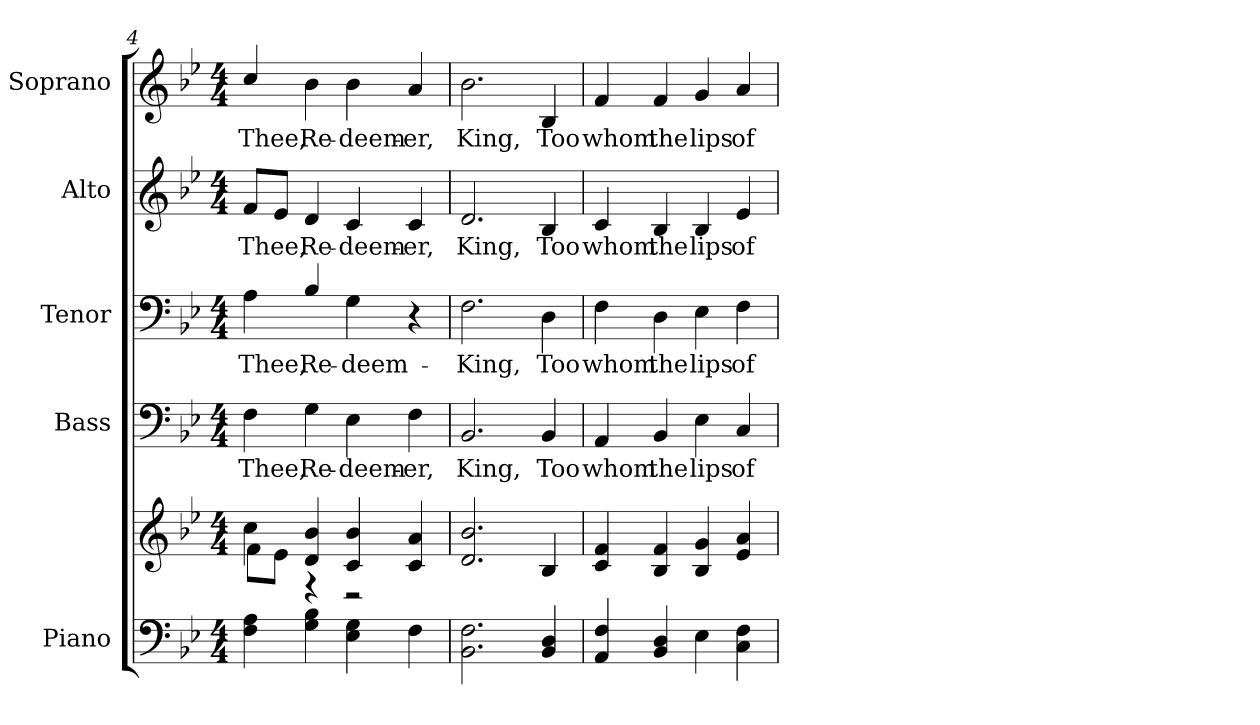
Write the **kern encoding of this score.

**kern	**kern	**kern	**text	**kern	**text	**kern	**text	**kern	**text
*part5	*part5	*part4	*part4	*part3	*part3	*part2	*part2	*part1	*part1
*staff6	*staff5	*staff4	*staff4	*staff3	*staff3	*staff2	*staff2	*staff1	*staff1
*I"Piano	*	*I"Bass	*	*I"Tenor	*	*I"Alto	*	*I"Soprano	*
*I'Pno.	*	*I'B.	*	*	*	*I'A.	*	*I'S.	*
!!LO:PB:g=z
*clefF4	*clefG2	*clefF4	*	*clefF4	*	*clefG2	*	*clefG2	*
*k[b-e-]	*k[b-e-]	*k[b-e-]	*	*k[b-e-]	*	*k[b-e-]	*	*k[b-e-]	*
*B-:	*B-:	*B-:	*	*B-:	*	*B-:	*	*B-:	*
*M4/4	*M4/4	*M4/4	*	*M4/4	*	*M4/4	*	*M4/4	*
=4	=4	=4	=4	=4	=4	=4	=4	=4	=4
*	*^	*	*	*	*	*	*	*	*
!	!	!	!	!LO:LY:b:color=#000000	!	!	!	!	!	!
!	!	!	!	!	!	!LO:LY:b:color=#000000	!	!	!	!
!	!	!	!	!	!	!	!	!LO:LY:b:color=#000000	!	!
!	!	!	!	!	!	!	!	!	!	!LO:LY:b:color=#000000
4Fi\ 4Ai	4cci\	8fi\L	4Fi\	Thee,	4Ai\	Thee,	8fi/L	Thee,	4cci/	Thee,
.	.	8e-i\J	.	.	.	.	8e-i/J	.	.	.
!	!	!	!	!LO:LY:b:color=#000000	!	!	!	!	!	!
!	!	!	!	!	!	!LO:LY:b:color=#000000	!	!	!	!
!	!	!	!	!	!	!	!	!LO:LY:b:color=#000000	!	!
!	!	!	!	!	!	!	!	!	!	!LO:LY:b:color=#000000
4Gi\ 4B-i	4di/ 4b-i	4r	4Gi\	Re-	4B-i/	Re-	4di/	Re-	4b-i\	Re-
!	!	!	!	!LO:LY:b:color=#000000	!	!	!	!	!	!
!	!	!	!	!	!	!LO:LY:b:color=#000000	!	!	!	!
!	!	!	!	!	!	!	!	!LO:LY:b:color=#000000	!	!
!	!	!	!	!	!	!	!	!	!	!LO:LY:b:color=#000000
4E-i\ 4Gi	4ci/ 4b-i	2r	4E-i\	-deem-	4Gi\	-deem-	4ci/	-deem-	4b-i\	-deem-
!	!	!	!	!LO:LY:b:color=#000000	!	!	!	!	!	!
!	!	!	!	!	!	!LO:LY:b:color=#000000	!	!	!	!
!	!	!	!	!	!	!	!	!LO:LY:b:color=#000000	!	!
!	!	!	!	!	!	!	!	!	!	!LO:LY:b:color=#000000
4Fi\	4ci/ 4ai	.	4Fi\	-er,	4r	-er,	4ci/	-er,	4ai/	-er,
*	*v	*v	*	*	*	*	*	*	*	*
=5	=5	=5	=5	=5	=5	=5	=5	=5	=5
!	!	!	!LO:LY:b:color=#000000	!	!	!	!	!	!
!	!	!	!	!	!LO:LY:b:color=#000000	!	!	!	!
!	!	!	!	!	!	!	!LO:LY:b:color=#000000	!	!
!	!	!	!	!	!	!	!	!	!LO:LY:b:color=#000000
2.BB-i\ 2.Fi	2.di/ 2.b-i	2.BB-i/	King,	2.Fi\	King,	2.di/	King,	2.b-i\	King,
!	!	!	!LO:LY:b:color=#000000	!	!	!	!	!	!
!	!	!	!	!	!LO:LY:b:color=#000000	!	!	!	!
!	!	!	!	!	!	!	!LO:LY:b:color=#000000	!	!
!	!	!	!	!	!	!	!	!	!LO:LY:b:color=#000000
4BB-i/ 4Di	4B-i/	4BB-i/	Too	4Di\	Too	4B-i/	Too	4B-i/	Too
=6	=6	=6	=6	=6	=6	=6	=6	=6	=6
!	!	!	!LO:LY:b:color=#000000	!	!	!	!	!	!
!	!	!	!	!	!LO:LY:b:color=#000000	!	!	!	!
!	!	!	!	!	!	!	!LO:LY:b:color=#000000	!	!
!	!	!	!	!	!	!	!	!	!LO:LY:b:color=#000000
4AAi/ 4Fi	4ci/ 4fi	4AAi/	whom	4Fi\	whom	4ci/	whom	4fi/	whom
!	!	!	!LO:LY:b:color=#000000	!	!	!	!	!	!
!	!	!	!	!	!LO:LY:b:color=#000000	!	!	!	!
!	!	!	!	!	!	!	!LO:LY:b:color=#000000	!	!
!	!	!	!	!	!	!	!	!	!LO:LY:b:color=#000000
4BB-i/ 4Di	4B-i/ 4fi	4BB-i/	the	4Di\	the	4B-i/	the	4fi/	the
!	!	!	!LO:LY:b:color=#000000	!	!	!	!	!	!
!	!	!	!	!	!LO:LY:b:color=#000000	!	!	!	!
!	!	!	!	!	!	!	!LO:LY:b:color=#000000	!	!
!	!	!	!	!	!	!	!	!	!LO:LY:b:color=#000000
4E-i\	4B-i/ 4gi	4E-i\	lips	4E-i\	lips	4B-i/	lips	4gi/	lips
!	!	!	!LO:LY:b:color=#000000	!	!	!	!	!	!
!	!	!	!	!	!LO:LY:b:color=#000000	!	!	!	!
!	!	!	!	!	!	!	!LO:LY:b:color=#000000	!	!
!	!	!	!	!	!	!	!	!	!LO:LY:b:color=#000000
4Ci\ 4Fi	4e-i/ 4ai	4Ci/	of	4Fi\	of	4e-i/	of	4ai/	of
=	=	=	=	=	=	=	=	=	=
*-	*-	*-	*-	*-	*-	*-	*-	*-	*-
